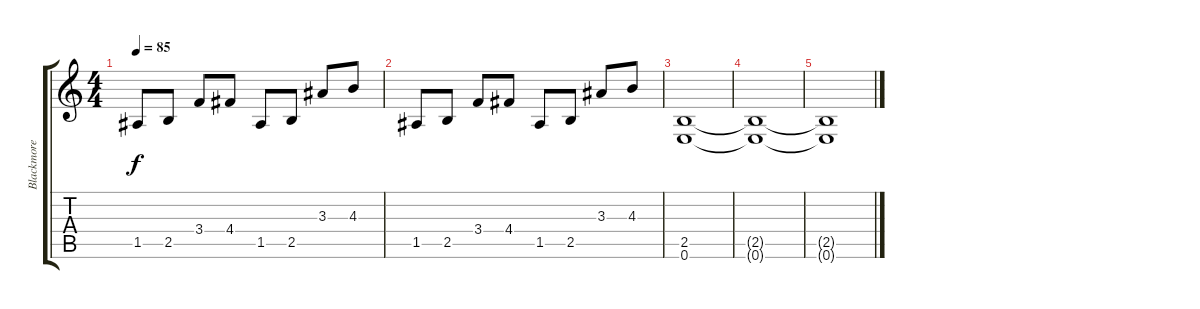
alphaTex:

\track ("Blackmore" "Blackmore") {instrument distortionguitar}
\staff {score tabs}
\tuning (E4 B3 G3 D3 A2 E2) {hide}
\ts (4 4)
\tempo 85
\clef g2
\ks c
1.5.8{dy f} 2.5.8 3.4.8 4.4.8 1.5.8 2.5.8 3.3.8 4.3.8 |
1.5.8 2.5.8 3.4.8 4.4.8 1.5.8 2.5.8 3.3.8 4.3.8 |
(2.5 0.6).1 |
(2.5{t} 0.6{t}).1 |
(2.5{t} 0.6{t}).1
